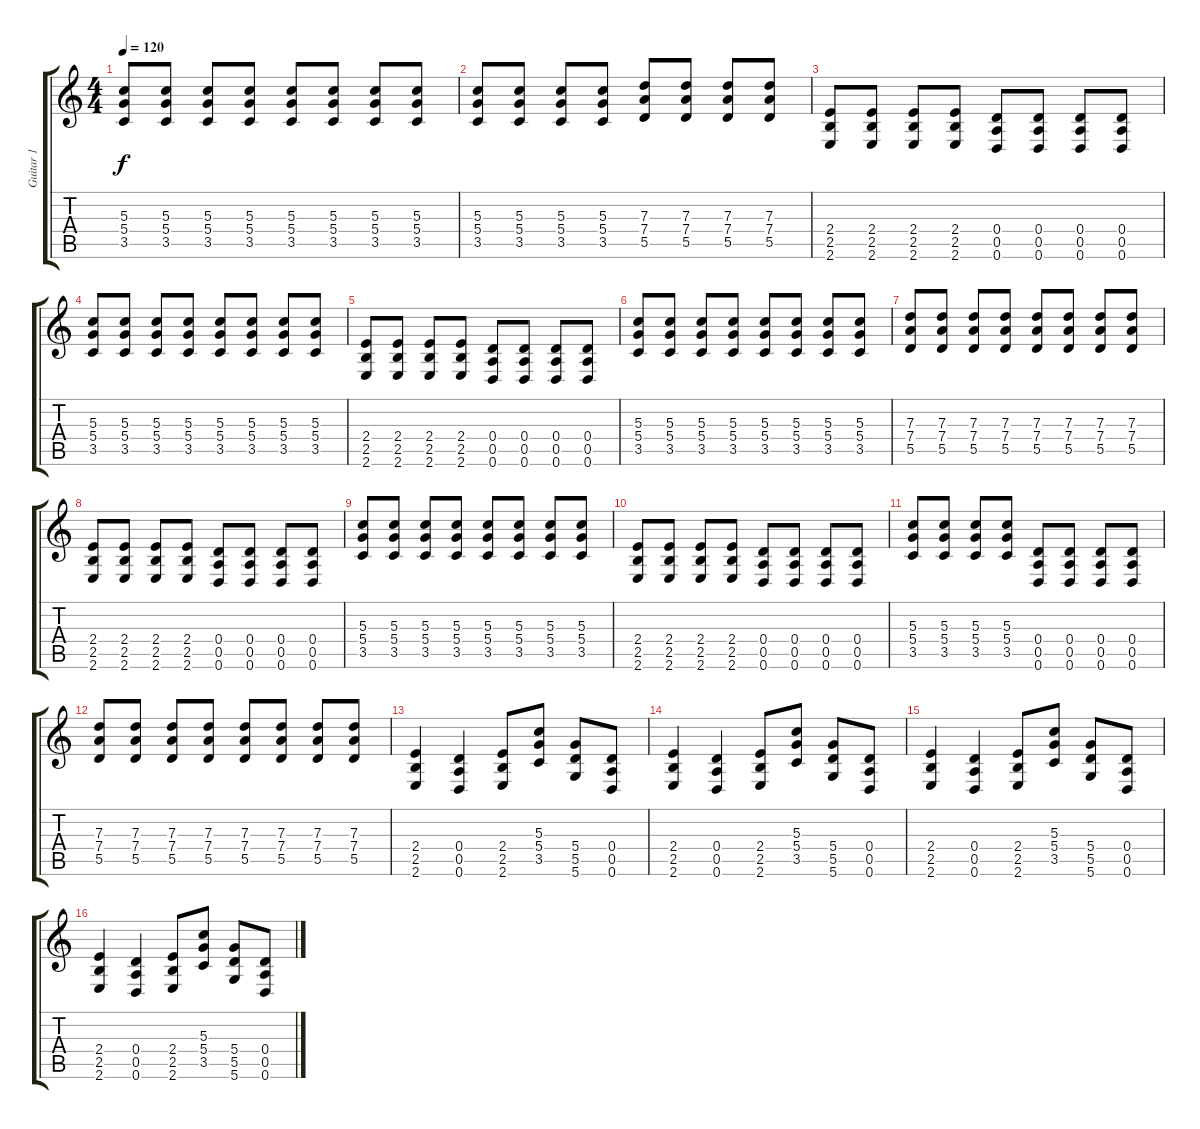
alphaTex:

\track ("Guitar 1" "Guitar 1") {instrument acousticguitarsteel}
\staff {score tabs}
\tuning (E4 B3 G3 D3 A2 D2) {hide}
\ts (4 4)
\tempo 120
\clef g2
\ks c
(5.3 5.4 3.5).8{dy f} (5.3 5.4 3.5).8 (5.3 5.4 3.5).8 (5.3 5.4 3.5).8 (5.3 5.4 3.5).8 (5.3 5.4 3.5).8 (5.3 5.4 3.5).8 (5.3 5.4 3.5).8 |
(5.3 5.4 3.5).8 (5.3 5.4 3.5).8 (5.3 5.4 3.5).8 (5.3 5.4 3.5).8 (7.3 7.4 5.5).8 (7.3 7.4 5.5).8 (7.3 7.4 5.5).8 (7.3 7.4 5.5).8 |
(2.4 2.5 2.6).8 (2.4 2.5 2.6).8 (2.4 2.5 2.6).8 (2.4 2.5 2.6).8 (0.4 0.5 0.6).8 (0.4 0.5 0.6).8 (0.4 0.5 0.6).8 (0.4 0.5 0.6).8 |
(5.3 5.4 3.5).8 (5.3 5.4 3.5).8 (5.3 5.4 3.5).8 (5.3 5.4 3.5).8 (5.3 5.4 3.5).8 (5.3 5.4 3.5).8 (5.3 5.4 3.5).8 (5.3 5.4 3.5).8 |
(2.4 2.5 2.6).8 (2.4 2.5 2.6).8 (2.4 2.5 2.6).8 (2.4 2.5 2.6).8 (0.4 0.5 0.6).8 (0.4 0.5 0.6).8 (0.4 0.5 0.6).8 (0.4 0.5 0.6).8 |
(5.3 5.4 3.5).8 (5.3 5.4 3.5).8 (5.3 5.4 3.5).8 (5.3 5.4 3.5).8 (5.3 5.4 3.5).8 (5.3 5.4 3.5).8 (5.3 5.4 3.5).8 (5.3 5.4 3.5).8 |
(7.3 7.4 5.5).8 (7.3 7.4 5.5).8 (7.3 7.4 5.5).8 (7.3 7.4 5.5).8 (7.3 7.4 5.5).8 (7.3 7.4 5.5).8 (7.3 7.4 5.5).8 (7.3 7.4 5.5).8 |
(2.4 2.5 2.6).8 (2.4 2.5 2.6).8 (2.4 2.5 2.6).8 (2.4 2.5 2.6).8 (0.4 0.5 0.6).8 (0.4 0.5 0.6).8 (0.4 0.5 0.6).8 (0.4 0.5 0.6).8 |
(5.3 5.4 3.5).8 (5.3 5.4 3.5).8 (5.3 5.4 3.5).8 (5.3 5.4 3.5).8 (5.3 5.4 3.5).8 (5.3 5.4 3.5).8 (5.3 5.4 3.5).8 (5.3 5.4 3.5).8 |
(2.4 2.5 2.6).8 (2.4 2.5 2.6).8 (2.4 2.5 2.6).8 (2.4 2.5 2.6).8 (0.4 0.5 0.6).8 (0.4 0.5 0.6).8 (0.4 0.5 0.6).8 (0.4 0.5 0.6).8 |
(5.3 5.4 3.5).8 (5.3 5.4 3.5).8 (5.3 5.4 3.5).8 (5.3 5.4 3.5).8 (0.4 0.5 0.6).8 (0.4 0.5 0.6).8 (0.4 0.5 0.6).8 (0.4 0.5 0.6).8 |
(7.3 7.4 5.5).8 (7.3 7.4 5.5).8 (7.3 7.4 5.5).8 (7.3 7.4 5.5).8 (7.3 7.4 5.5).8 (7.3 7.4 5.5).8 (7.3 7.4 5.5).8 (7.3 7.4 5.5).8 |
(2.4 2.5 2.6).4{volume 7} (0.4 0.5 0.6).4 (2.4 2.5 2.6).8 (5.3 5.4 3.5).8 (5.4 5.5 5.6).8 (0.4 0.5 0.6).8 |
(2.4 2.5 2.6).4 (0.4 0.5 0.6).4 (2.4 2.5 2.6).8 (5.3 5.4 3.5).8 (5.4 5.5 5.6).8 (0.4 0.5 0.6).8 |
(2.4 2.5 2.6).4 (0.4 0.5 0.6).4 (2.4 2.5 2.6).8 (5.3 5.4 3.5).8 (5.4 5.5 5.6).8 (0.4 0.5 0.6).8 |
(2.4 2.5 2.6).4 (0.4 0.5 0.6).4 (2.4 2.5 2.6).8 (5.3 5.4 3.5).8 (5.4 5.5 5.6).8 (0.4 0.5 0.6).8
